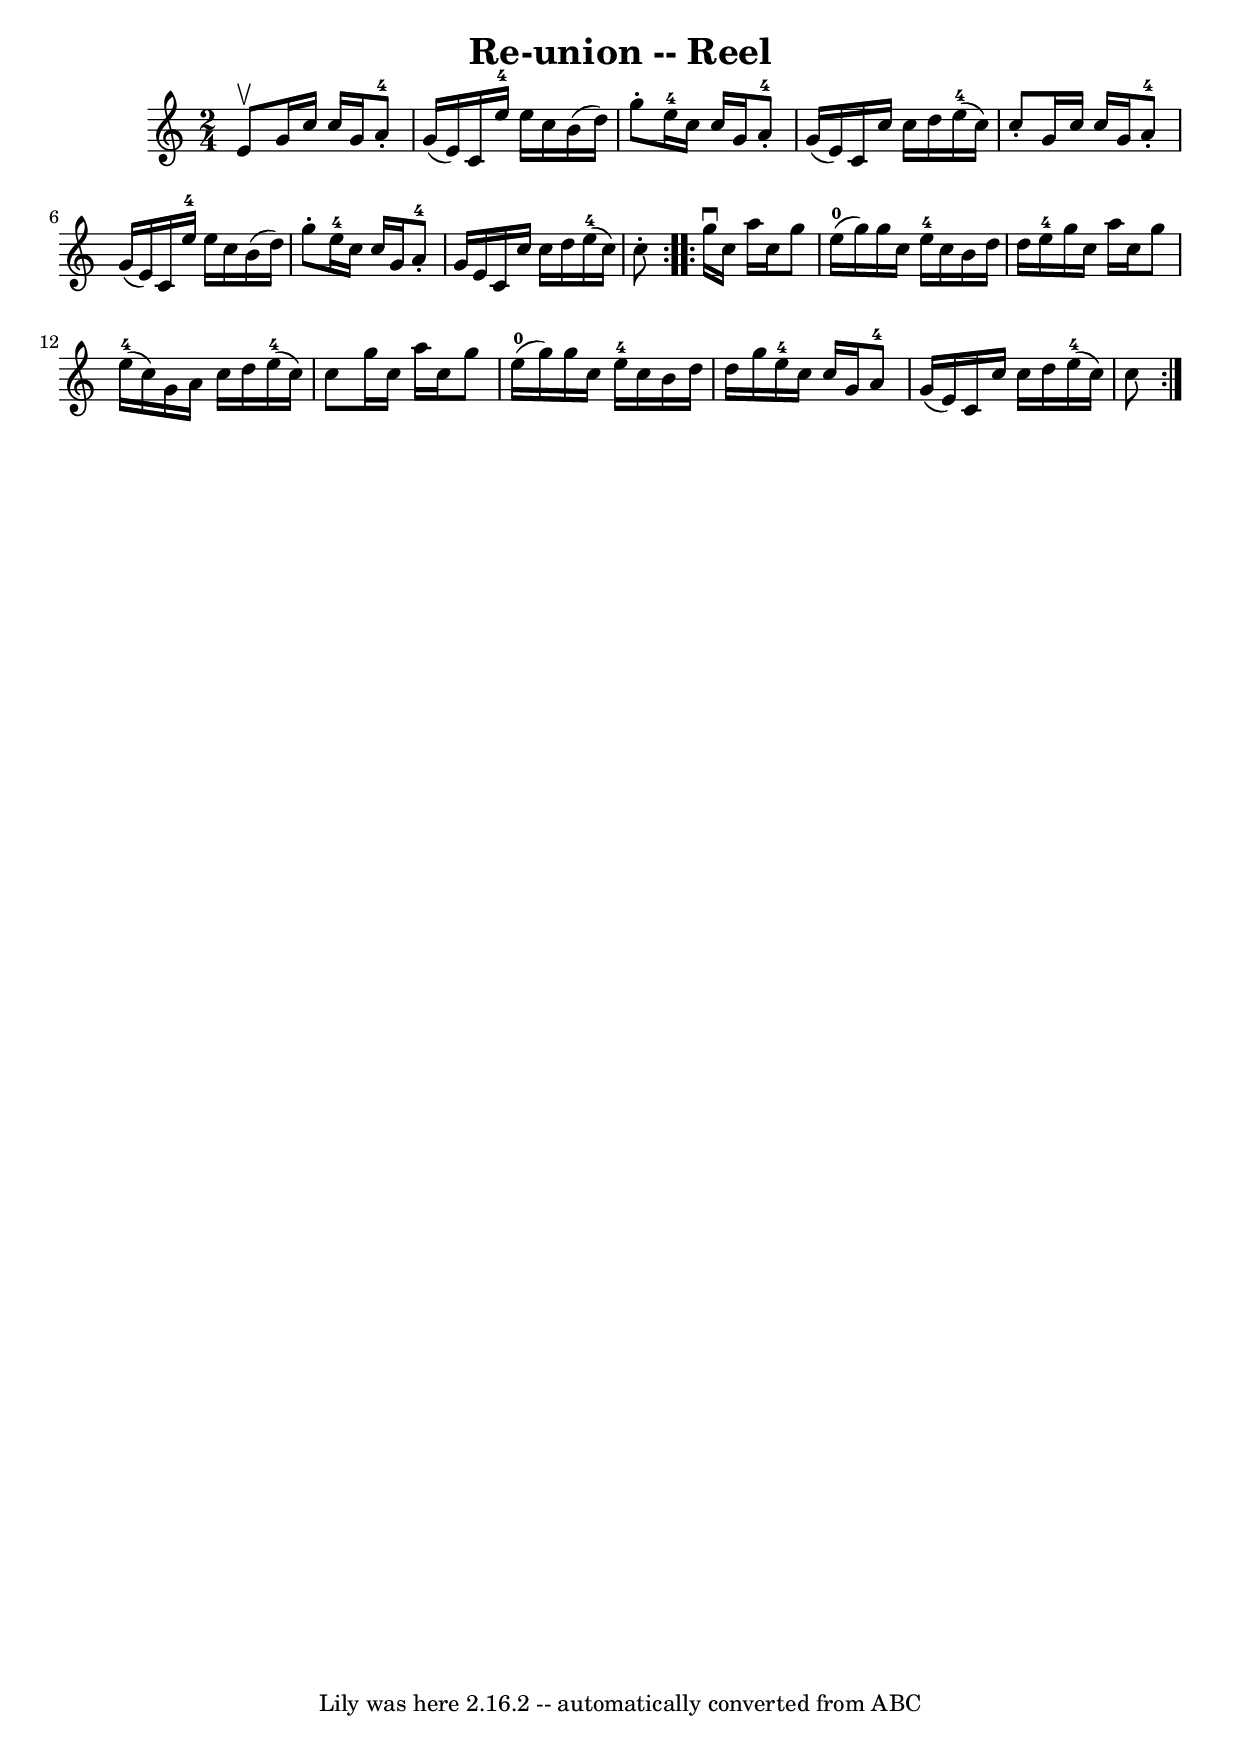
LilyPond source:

\version "2.7.40"
\include "Mammoth.ily"
\header {
	%% book = "Ryan's Mammoth Collection"
	crossRefNumber = "1"
	footnotes = "\\\\288"
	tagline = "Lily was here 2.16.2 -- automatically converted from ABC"
	title = "Re-union -- Reel"
}
voicedefault =  {


\repeat volta 2 {
\time 2/4 \key c \major e'8^\upbow |
 g'16 c''16 c''16    
g'16 a'8-4-. g'16 (e'16)   |
 c'16 e''16-4   
e''16 c''16 b'16 (d''16) g''8 -.   |
 e''16-4   
c''16 c''16 g'16 a'8-4-. g'16 (e'16)   |
       
c'16 c''16 c''16 d''16 e''16-4(c''16) c''8 -.   
|
 g'16 c''16 c''16 g'16 a'8-4-. g'16 (e'16) 
  |
 c'16 e''16-4 e''16 c''16 b'16 (d''16) g''8 
-.   |
 e''16-4 c''16 c''16 g'16 a'8-4-. g'16    
e'16    |
 c'16 c''16 c''16 d''16 e''16-4(c''16 
) c''8 -.   }     \repeat volta 2 { g''16^\downbow c''16 a''16    
c''16 g''8 e''16-0(g''16)   |
 g''16 c''16 e''16 
-4 c''16 b'16 d''16 d''16 e''16-4   |
 g''16    
c''16 a''16 c''16 g''8 e''16-4(c''16)   |
       
g'16 a'16 c''16 d''16 e''16-4(c''16) c''8    |
  
 g''16 c''16 a''16 c''16 g''8 e''16-0(g''16)   
|
 g''16 c''16 e''16-4 c''16 b'16 d''16 d''16    
g''16    |
 e''16-4 c''16 c''16 g'16 a'8-4 g'16 
(e'16)   |
 c'16 c''16 c''16 d''16 e''16-4(
 c''16) c''8    }   
}

\score{
    <<

	\context Staff="default"
	{
	    \voicedefault 
	}

    >>
	\layout {
	}
	\midi {}
}
